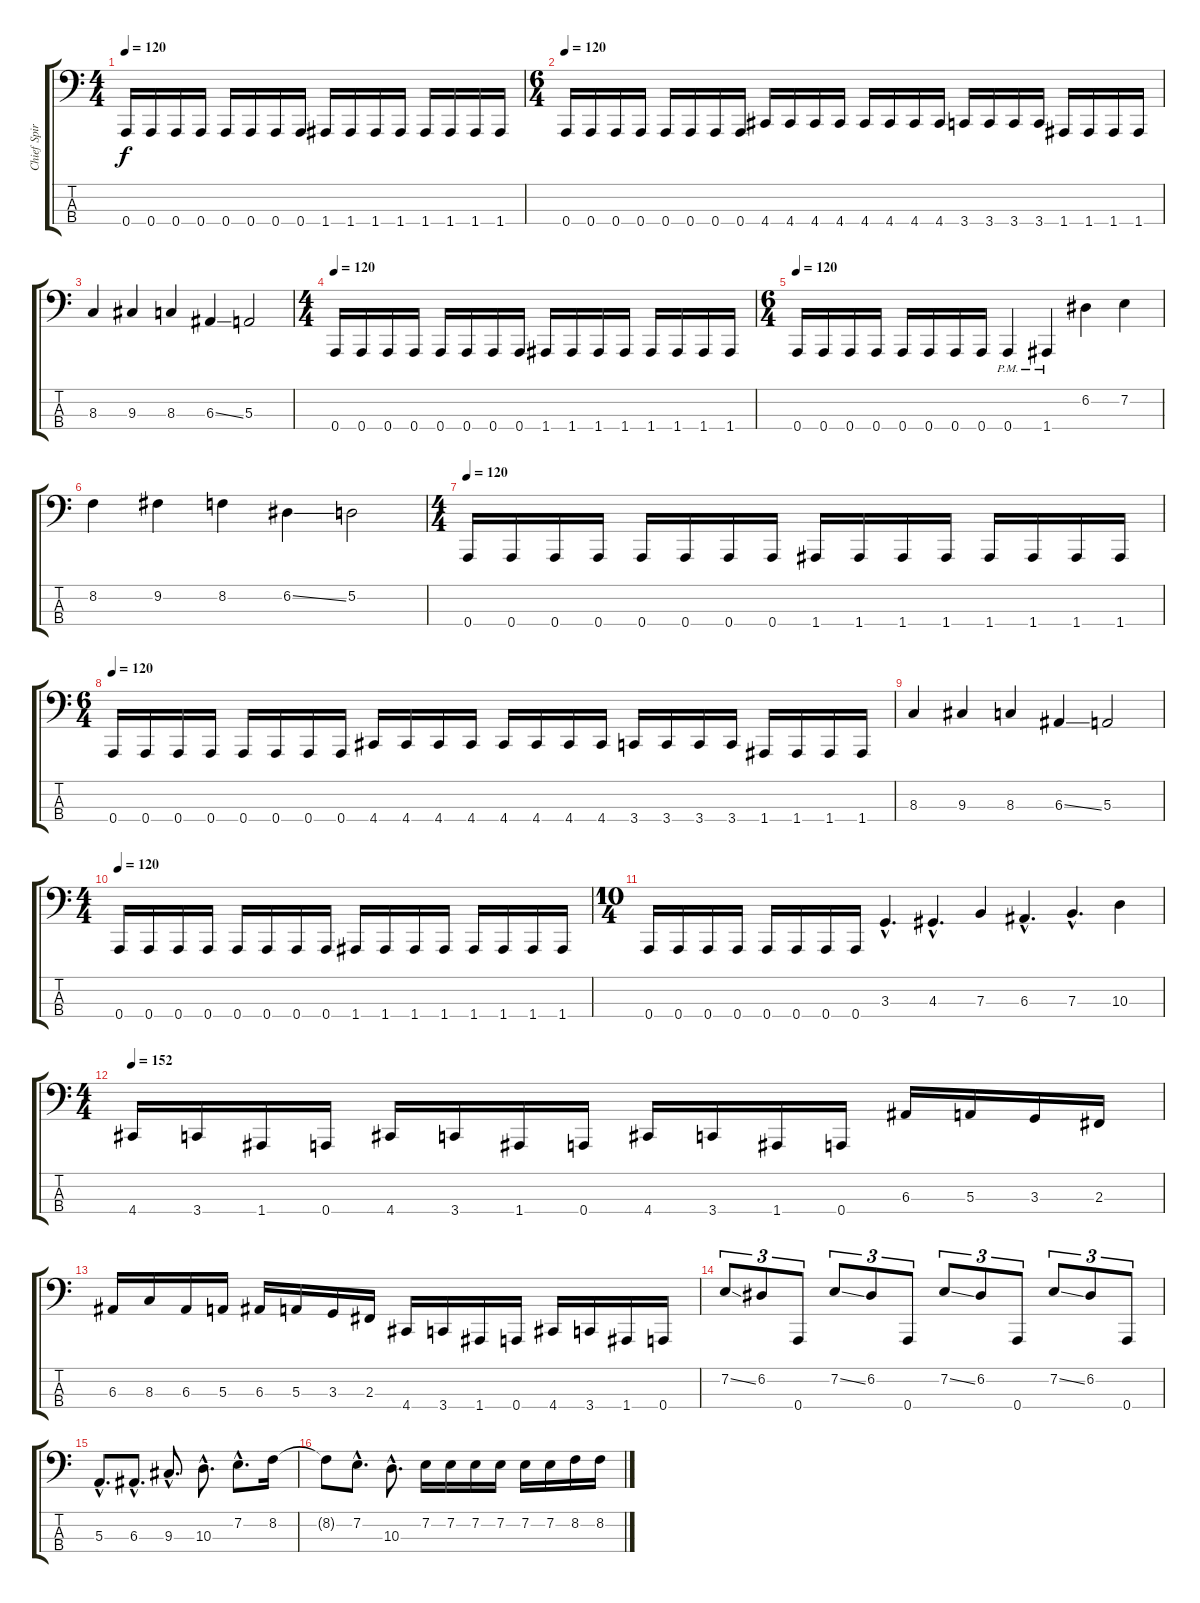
\track ("Chief Spires" "Chief Spir") {instrument electricbasspick}
\staff {score tabs}
\tuning (D2 A1 E1 A0) {hide}
\ts (4 4)
\tempo 120
\clef f4
\ks c
0.4.16{dy f} 0.4.16 0.4.16 0.4.16 0.4.16 0.4.16 0.4.16 0.4.16 1.4.16 1.4.16 1.4.16 1.4.16 1.4.16 1.4.16 1.4.16 1.4.16 |
\ts (6 4)
\tempo 120
0.4.16 0.4.16 0.4.16 0.4.16 0.4.16 0.4.16 0.4.16 0.4.16 4.4.16 4.4.16 4.4.16 4.4.16 4.4.16 4.4.16 4.4.16 4.4.16 3.4.16 3.4.16 3.4.16 3.4.16 1.4.16 1.4.16 1.4.16 1.4.16 |
8.3.4 9.3.4 8.3.4 6.3{ss}.4 5.3.2 |
\ts (4 4)
\tempo 120
0.4.16 0.4.16 0.4.16 0.4.16 0.4.16 0.4.16 0.4.16 0.4.16 1.4.16 1.4.16 1.4.16 1.4.16 1.4.16 1.4.16 1.4.16 1.4.16 |
\ts (6 4)
\tempo 120
0.4.16 0.4.16 0.4.16 0.4.16 0.4.16 0.4.16 0.4.16 0.4.16 0.4{pm}.4 1.4{pm}.4 6.2.4 7.2.4 |
8.2.4 9.2.4 8.2.4 6.2{ss}.4 5.2.2 |
\ts (4 4)
\tempo 120
0.4.16 0.4.16 0.4.16 0.4.16 0.4.16 0.4.16 0.4.16 0.4.16 1.4.16 1.4.16 1.4.16 1.4.16 1.4.16 1.4.16 1.4.16 1.4.16 |
\ts (6 4)
\tempo 120
0.4.16 0.4.16 0.4.16 0.4.16 0.4.16 0.4.16 0.4.16 0.4.16 4.4.16 4.4.16 4.4.16 4.4.16 4.4.16 4.4.16 4.4.16 4.4.16 3.4.16 3.4.16 3.4.16 3.4.16 1.4.16 1.4.16 1.4.16 1.4.16 |
8.3.4 9.3.4 8.3.4 6.3{ss}.4 5.3.2 |
\ts (4 4)
\tempo 120
0.4.16 0.4.16 0.4.16 0.4.16 0.4.16 0.4.16 0.4.16 0.4.16 1.4.16 1.4.16 1.4.16 1.4.16 1.4.16 1.4.16 1.4.16 1.4.16 |
\ts (10 4)
0.4.16 0.4.16 0.4.16 0.4.16 0.4.16 0.4.16 0.4.16 0.4.16 3.3{hac}.4{d} 4.3{hac}.4{d} 7.3.4 6.3{hac}.4{d} 7.3{hac}.4{d} 10.3.4 |
\ts (4 4)
\tempo 152
4.4.16 3.4.16 1.4.16 0.4.16 4.4.16 3.4.16 1.4.16 0.4.16 4.4.16 3.4.16 1.4.16 0.4.16 6.3.16 5.3.16 3.3.16 2.3.16 |
6.3.16 8.3.16 6.3.16 5.3.16 6.3.16 5.3.16 3.3.16 2.3.16 4.4.16 3.4.16 1.4.16 0.4.16 4.4.16 3.4.16 1.4.16 0.4.16 |
7.2{ss}.8{tu (3 2)} 6.2.8{tu (3 2)} 0.4.8{tu (3 2)} 7.2{ss}.8{tu (3 2)} 6.2.8{tu (3 2)} 0.4.8{tu (3 2)} 7.2{ss}.8{tu (3 2)} 6.2.8{tu (3 2)} 0.4.8{tu (3 2)} 7.2{ss}.8{tu (3 2)} 6.2.8{tu (3 2)} 0.4.8{tu (3 2)} |
5.3{hac}.8{d} 6.3{hac}.8{d} 9.3{hac}.8{d} 10.3{hac}.8{d} 7.2{hac}.8{d} 8.2.16 |
8.2{t}.8 7.2{hac}.8{d} 10.3{hac}.8{d} 7.2.16 7.2.16 7.2.16 7.2.16 7.2.16 7.2.16 8.2.16 8.2.16
